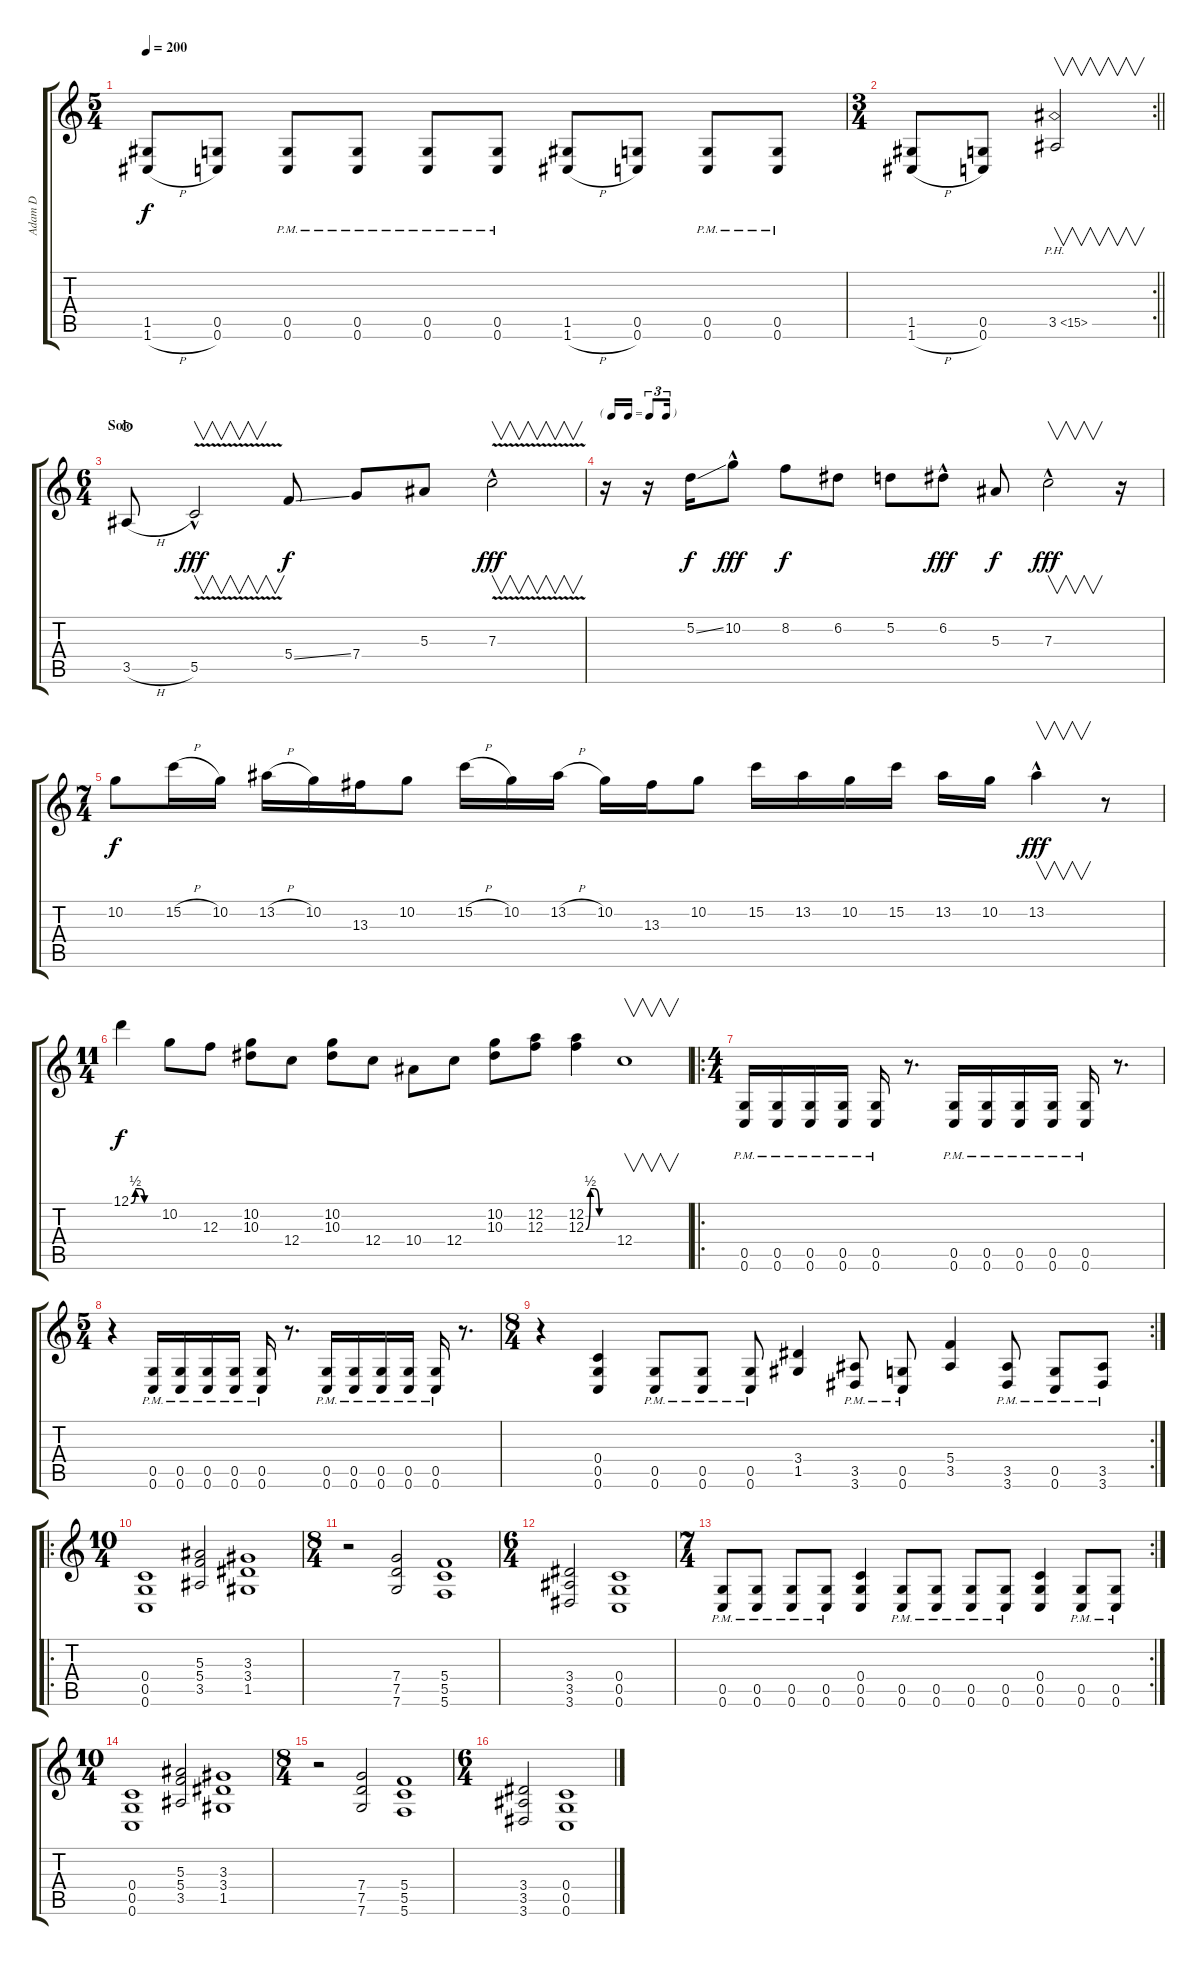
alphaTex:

\track ("Adam D" "Adam D") {instrument distortionguitar}
\staff {score tabs}
\tuning (D4 A3 F3 C3 G2 C2) {hide}
\ts (5 4)
\tempo 200
\clef g2
\ks c
(1.5 1.6{h}).8{dy f} (0.5 0.6).8 (0.5{pm} 0.6).8 (0.5{pm} 0.6).8 (0.5{pm} 0.6).8 (0.5{pm} 0.6).8 (1.5 1.6{h}).8 (0.5 0.6).8 (0.5{pm} 0.6).8 (0.5{pm} 0.6).8 |
\rc 2
\ts (3 4)
\barLineRight lightlight
(1.5 1.6{h}).8 (0.5 0.6).8 3.5{ph 12}.2{v} |
\ts (6 4)
\section ("" "Solo")
3.5{h}.8{waho} 5.5{v hac}.2{v dy fff} 5.4{ss}.8{dy f} 7.4.8 5.3.8 7.3{v hac}.2{v dy fff} |
\tf triplet16th
r.16 r.16 5.2{ss}.16{dy f} 10.2{hac}.8{dy fff} 8.2.8{dy f} 6.2.8 5.2.8 6.2{hac}.8{dy fff} 5.3.8{dy f} 7.3{hac}.2{v dy fff} r.16 |
\ts (7 4)
10.2.8{dy f} 15.2{h}.16 10.2.16 13.2{h}.16 10.2.16 13.3.16 10.2.8 15.2{h}.16 10.2.16 13.2{h}.16 10.2.16 13.3.16 10.2.8 15.2.16 13.2.16 10.2.16 15.2.16 13.2.16 10.2.16 13.2{hac}.4{v dy fff} r.8 |
\ts (11 4)
12.1{be (custom 0 0 10 2 20 2 30 0 60 0)}.4{dy f} 10.2.8 12.3.8 (10.2 10.3).8 12.4.8 (10.2 10.3).8 12.4.8 10.4.8 12.4.8 (10.2 10.3).8 (12.2 12.3).8 (12.2 12.3{be (custom 0 0 10 2 20 2 30 0 60 0)}).4 12.4.1{v} |
\ro
\ts (4 4)
(0.5 0.6{pm}).16 (0.5 0.6{pm}).16 (0.5 0.6{pm}).16 (0.5 0.6{pm}).16 (0.5 0.6{pm}).16 r.8{d} (0.5 0.6{pm}).16 (0.5 0.6{pm}).16 (0.5 0.6{pm}).16 (0.5 0.6{pm}).16 (0.5 0.6{pm}).16 r.8{d} |
\ts (5 4)
r.4 (0.5 0.6{pm}).16 (0.5 0.6{pm}).16 (0.5 0.6{pm}).16 (0.5 0.6{pm}).16 (0.5 0.6{pm}).16 r.8{d} (0.5 0.6{pm}).16 (0.5 0.6{pm}).16 (0.5 0.6{pm}).16 (0.5 0.6{pm}).16 (0.5 0.6{pm}).16 r.8{d} |
\rc 2
\ts (8 4)
r.4 (0.4 0.5 0.6).4 (0.5 0.6{pm}).8 (0.5 0.6{pm}).8 (0.5 0.6{pm}).8 (3.4 1.5).4 (3.5 3.6{pm}).8 (0.5 0.6{pm}).8 (5.4 3.5).4 (3.5 3.6{pm}).8 (0.5 0.6{pm}).8 (3.5 3.6{pm}).8 |
\ro
\ts (10 4)
(0.4 0.5 0.6).1 (5.3 5.4 3.5).2 (3.3 3.4 1.5).1 |
\ts (8 4)
r.2 (7.4 7.5 7.6).2 (5.4 5.5 5.6).1 |
\ts (6 4)
(3.4 3.5 3.6).2 (0.4 0.5 0.6).1 |
\rc 2
\ts (7 4)
(0.5 0.6{pm}).8 (0.5 0.6{pm}).8 (0.5 0.6{pm}).8 (0.5 0.6{pm}).8 (0.4 0.5 0.6).4 (0.5 0.6{pm}).8 (0.5 0.6{pm}).8 (0.5 0.6{pm}).8 (0.5 0.6{pm}).8 (0.4 0.5 0.6).4 (0.5 0.6{pm}).8 (0.5 0.6{pm}).8 |
\ts (10 4)
(0.4 0.5 0.6).1 (5.3 5.4 3.5).2 (3.3 3.4 1.5).1 |
\ts (8 4)
r.2 (7.4 7.5 7.6).2 (5.4 5.5 5.6).1 |
\ts (6 4)
(3.4 3.5 3.6).2 (0.4 0.5 0.6).1
